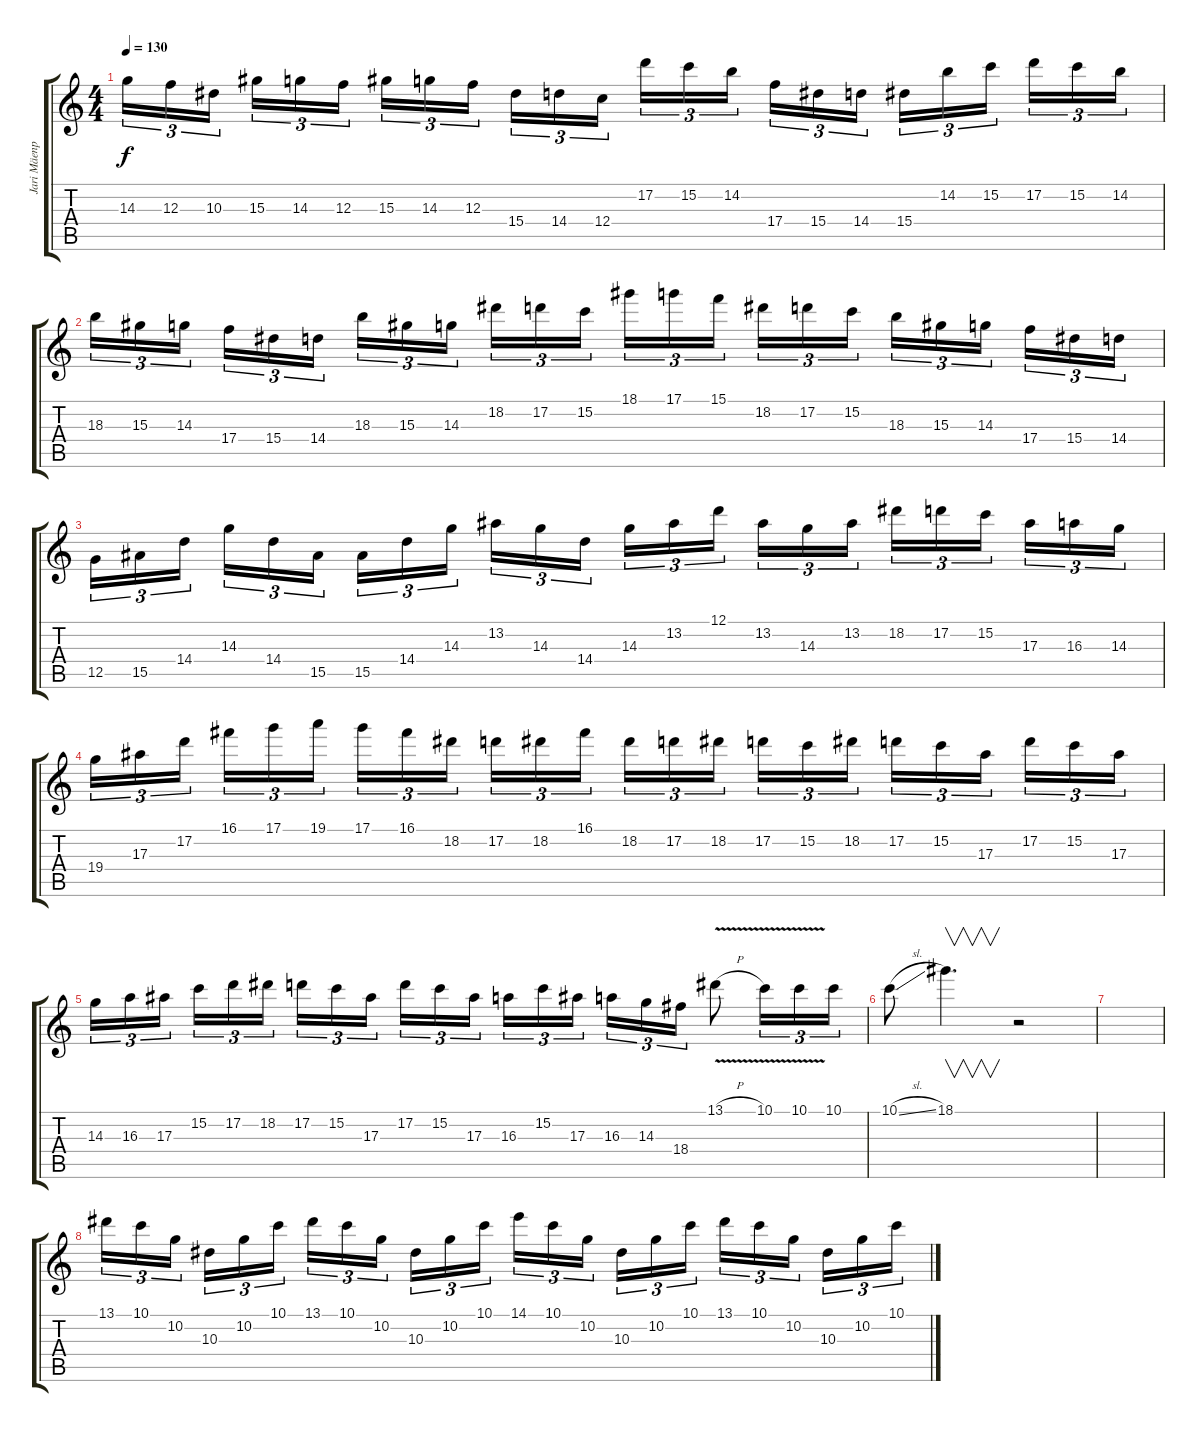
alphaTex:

\track ("Jari Mäenpää" "Jari Mäenp") {instrument distortionguitar}
\staff {score tabs}
\tuning (D4 A3 F3 C3 G2 C2) {hide}
\ts (4 4)
\tempo 130
\clef g2
\ks c
14.3.16{tu (3 2) dy f} 12.3.16{tu (3 2)} 10.3.16{tu (3 2) beam splitsecondary} 15.3.16{tu (3 2)} 14.3.16{tu (3 2)} 12.3.16{tu (3 2)} 15.3.16{tu (3 2)} 14.3.16{tu (3 2)} 12.3.16{tu (3 2) beam splitsecondary} 15.4.16{tu (3 2)} 14.4.16{tu (3 2)} 12.4.16{tu (3 2)} 17.2.16{tu (3 2)} 15.2.16{tu (3 2)} 14.2.16{tu (3 2) beam splitsecondary} 17.4.16{tu (3 2)} 15.4.16{tu (3 2)} 14.4.16{tu (3 2)} 15.4.16{tu (3 2)} 14.2.16{tu (3 2)} 15.2.16{tu (3 2) beam splitsecondary} 17.2.16{tu (3 2)} 15.2.16{tu (3 2)} 14.2.16{tu (3 2)} |
18.3.16{tu (3 2)} 15.3.16{tu (3 2)} 14.3.16{tu (3 2) beam splitsecondary} 17.4.16{tu (3 2)} 15.4.16{tu (3 2)} 14.4.16{tu (3 2)} 18.3.16{tu (3 2)} 15.3.16{tu (3 2)} 14.3.16{tu (3 2) beam splitsecondary} 18.2.16{tu (3 2)} 17.2.16{tu (3 2)} 15.2.16{tu (3 2)} 18.1.16{tu (3 2)} 17.1.16{tu (3 2)} 15.1.16{tu (3 2) beam splitsecondary} 18.2.16{tu (3 2)} 17.2.16{tu (3 2)} 15.2.16{tu (3 2)} 18.3.16{tu (3 2)} 15.3.16{tu (3 2)} 14.3.16{tu (3 2) beam splitsecondary} 17.4.16{tu (3 2)} 15.4.16{tu (3 2)} 14.4.16{tu (3 2)} |
12.5.16{tu (3 2)} 15.5.16{tu (3 2)} 14.4.16{tu (3 2) beam splitsecondary} 14.3.16{tu (3 2)} 14.4.16{tu (3 2)} 15.5.16{tu (3 2)} 15.5.16{tu (3 2)} 14.4.16{tu (3 2)} 14.3.16{tu (3 2) beam splitsecondary} 13.2.16{tu (3 2)} 14.3.16{tu (3 2)} 14.4.16{tu (3 2)} 14.3.16{tu (3 2)} 13.2.16{tu (3 2)} 12.1.16{tu (3 2) beam splitsecondary} 13.2.16{tu (3 2)} 14.3.16{tu (3 2)} 13.2.16{tu (3 2)} 18.2.16{tu (3 2)} 17.2.16{tu (3 2)} 15.2.16{tu (3 2) beam splitsecondary} 17.3.16{tu (3 2)} 16.3.16{tu (3 2)} 14.3.16{tu (3 2)} |
19.4.16{tu (3 2)} 17.3.16{tu (3 2)} 17.2.16{tu (3 2) beam splitsecondary} 16.1.16{tu (3 2)} 17.1.16{tu (3 2)} 19.1.16{tu (3 2)} 17.1.16{tu (3 2)} 16.1.16{tu (3 2)} 18.2.16{tu (3 2) beam splitsecondary} 17.2.16{tu (3 2)} 18.2.16{tu (3 2)} 16.1.16{tu (3 2)} 18.2.16{tu (3 2)} 17.2.16{tu (3 2)} 18.2.16{tu (3 2) beam splitsecondary} 17.2.16{tu (3 2)} 15.2.16{tu (3 2)} 18.2.16{tu (3 2)} 17.2.16{tu (3 2)} 15.2.16{tu (3 2)} 17.3.16{tu (3 2) beam splitsecondary} 17.2.16{tu (3 2)} 15.2.16{tu (3 2)} 17.3.16{tu (3 2)} |
14.3.16{tu (3 2)} 16.3.16{tu (3 2)} 17.3.16{tu (3 2) beam splitsecondary} 15.2.16{tu (3 2)} 17.2.16{tu (3 2)} 18.2.16{tu (3 2)} 17.2.16{tu (3 2)} 15.2.16{tu (3 2)} 17.3.16{tu (3 2) beam splitsecondary} 17.2.16{tu (3 2)} 15.2.16{tu (3 2)} 17.3.16{tu (3 2)} 16.3.16{tu (3 2)} 15.2.16{tu (3 2)} 17.3.16{tu (3 2) beam splitsecondary} 16.3.16{tu (3 2)} 14.3.16{tu (3 2)} 18.4.16{tu (3 2)} 13.1{v h}.8 10.1{v}.16{tu (3 2)} 10.1{v}.16{tu (3 2)} 10.1.16{tu (3 2)} |
10.1{sl}.8 18.1.4{v d} r.2 |
|
13.1.16{tu (3 2)} 10.1.16{tu (3 2)} 10.2.16{tu (3 2) beam splitsecondary} 10.3.16{tu (3 2)} 10.2.16{tu (3 2)} 10.1.16{tu (3 2)} 13.1.16{tu (3 2)} 10.1.16{tu (3 2)} 10.2.16{tu (3 2) beam splitsecondary} 10.3.16{tu (3 2)} 10.2.16{tu (3 2)} 10.1.16{tu (3 2)} 14.1.16{tu (3 2)} 10.1.16{tu (3 2)} 10.2.16{tu (3 2) beam splitsecondary} 10.3.16{tu (3 2)} 10.2.16{tu (3 2)} 10.1.16{tu (3 2)} 13.1.16{tu (3 2)} 10.1.16{tu (3 2)} 10.2.16{tu (3 2) beam splitsecondary} 10.3.16{tu (3 2)} 10.2.16{tu (3 2)} 10.1.16{tu (3 2)}
